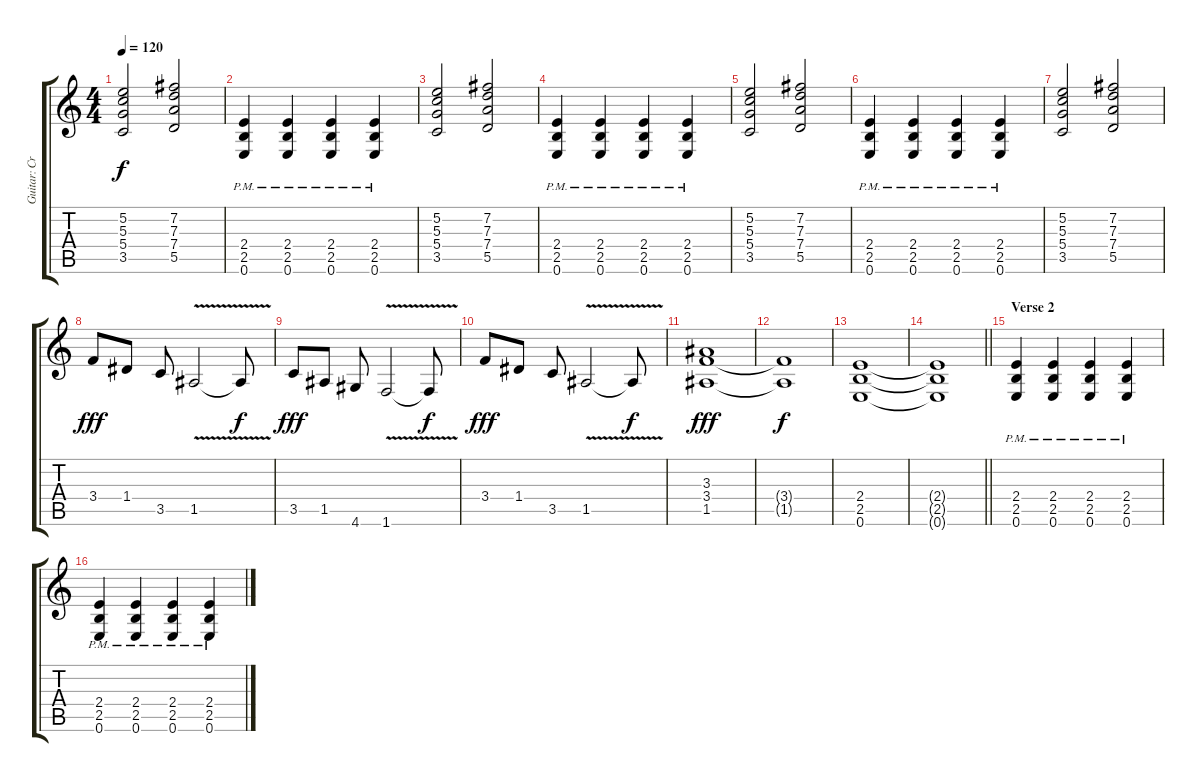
\track ("Guitar: Criss Oliva [Rhythm]" "Guitar: Cr") {instrument distortionguitar}
\staff {score tabs}
\tuning (E4 B3 G3 D3 A2 E2) {hide}
\ts (4 4)
\tempo 120
\clef g2
\ks c
(5.2 5.3 5.4 3.5).2{dy f} (7.2 7.3 7.4 5.5).2 |
(2.4{pm} 2.5{pm} 0.6{pm}).4 (2.4{pm} 2.5{pm} 0.6{pm}).4 (2.4{pm} 2.5{pm} 0.6{pm}).4 (2.4{pm} 2.5{pm} 0.6{pm}).4 |
(5.2 5.3 5.4 3.5).2 (7.2 7.3 7.4 5.5).2 |
(2.4{pm} 2.5{pm} 0.6{pm}).4 (2.4{pm} 2.5{pm} 0.6{pm}).4 (2.4{pm} 2.5{pm} 0.6{pm}).4 (2.4{pm} 2.5{pm} 0.6{pm}).4 |
(5.2 5.3 5.4 3.5).2 (7.2 7.3 7.4 5.5).2 |
(2.4{pm} 2.5{pm} 0.6{pm}).4 (2.4{pm} 2.5{pm} 0.6{pm}).4 (2.4{pm} 2.5{pm} 0.6{pm}).4 (2.4{pm} 2.5{pm} 0.6{pm}).4 |
(5.2 5.3 5.4 3.5).2 (7.2 7.3 7.4 5.5).2 |
3.4.8{dy fff} 1.4.8 3.5.8 1.5{v}.2 1.5{t}.8{dy f} |
3.5.8{dy fff} 1.5.8 4.6.8 1.6{v}.2 1.6{t}.8{dy f} |
3.4.8{dy fff} 1.4.8 3.5.8 1.5{v}.2 1.5{t}.8{dy f} |
(3.3 3.4 1.5).1{dy fff} |
(3.4{t} 1.5{t}).1{dy f} |
(2.4 2.5 0.6).1 |
\barLineRight lightlight
(2.4{t} 2.5{t} 0.6{t}).1 |
\section ("" "Verse 2")
(2.4{pm} 2.5{pm} 0.6{pm}).4 (2.4{pm} 2.5{pm} 0.6{pm}).4 (2.4{pm} 2.5{pm} 0.6{pm}).4 (2.4{pm} 2.5{pm} 0.6{pm}).4 |
(2.4{pm} 2.5{pm} 0.6{pm}).4 (2.4{pm} 2.5{pm} 0.6{pm}).4 (2.4{pm} 2.5{pm} 0.6{pm}).4 (2.4{pm} 2.5{pm} 0.6{pm}).4
